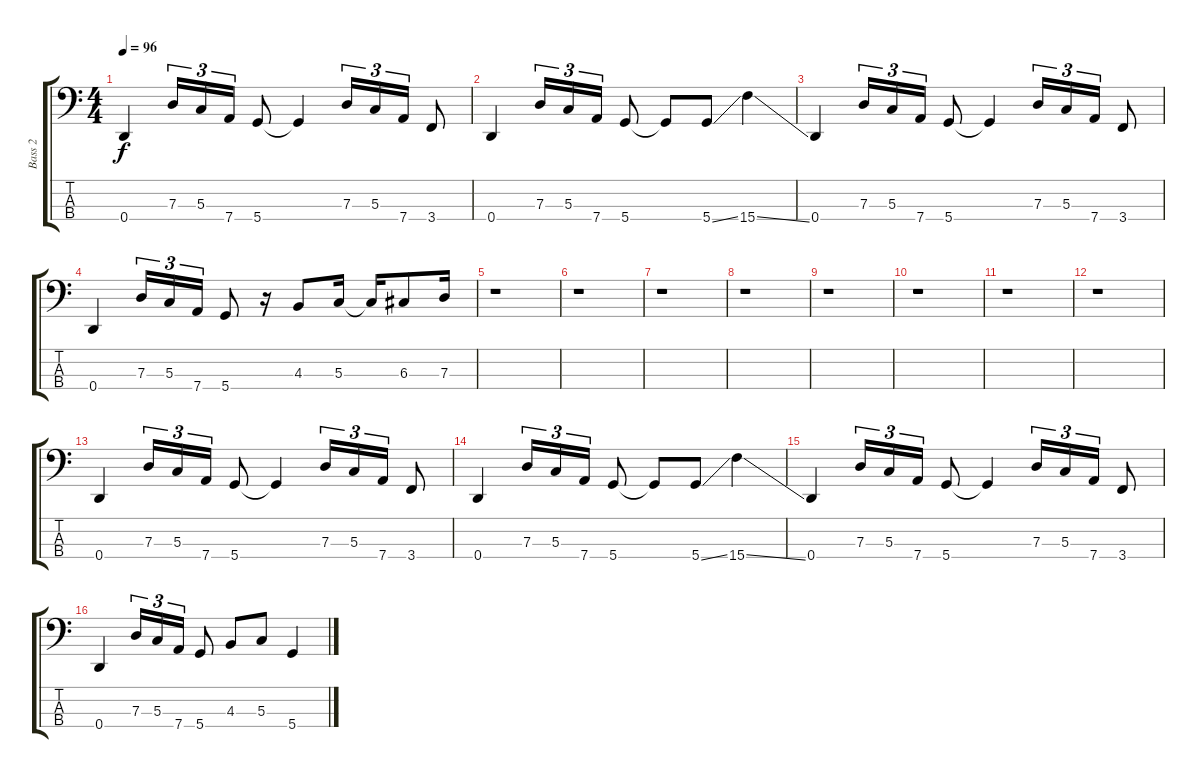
\track ("Bass 2" "Bass 2") {instrument electricbassfinger}
\staff {score tabs}
\tuning (F2 C2 G1 D1) {hide}
\ts (4 4)
\tempo 96
\clef f4
\ks c
0.4.4{dy f} 7.3.16{tu (3 2)} 5.3.16{tu (3 2)} 7.4.16{tu (3 2)} 5.4.8 5.4{t}.4 7.3.16{tu (3 2)} 5.3.16{tu (3 2)} 7.4.16{tu (3 2)} 3.4.8 |
0.4.4 7.3.16{tu (3 2)} 5.3.16{tu (3 2)} 7.4.16{tu (3 2)} 5.4.8 5.4{t}.8 5.4{ss}.8 15.4{ss}.4 |
0.4.4 7.3.16{tu (3 2)} 5.3.16{tu (3 2)} 7.4.16{tu (3 2)} 5.4.8 5.4{t}.4 7.3.16{tu (3 2)} 5.3.16{tu (3 2)} 7.4.16{tu (3 2)} 3.4.8 |
0.4.4 7.3.16{tu (3 2)} 5.3.16{tu (3 2)} 7.4.16{tu (3 2)} 5.4.8 r.16 4.3.8 5.3.16 5.3{t}.16 6.3.8 7.3.16 |
r.1 |
r.1 |
r.1 |
r.1 |
r.1 |
r.1 |
r.1 |
r.1 |
0.4.4 7.3.16{tu (3 2)} 5.3.16{tu (3 2)} 7.4.16{tu (3 2)} 5.4.8 5.4{t}.4 7.3.16{tu (3 2)} 5.3.16{tu (3 2)} 7.4.16{tu (3 2)} 3.4.8 |
0.4.4 7.3.16{tu (3 2)} 5.3.16{tu (3 2)} 7.4.16{tu (3 2)} 5.4.8 5.4{t}.8 5.4{ss}.8 15.4{ss}.4 |
0.4.4 7.3.16{tu (3 2)} 5.3.16{tu (3 2)} 7.4.16{tu (3 2)} 5.4.8 5.4{t}.4 7.3.16{tu (3 2)} 5.3.16{tu (3 2)} 7.4.16{tu (3 2)} 3.4.8 |
0.4.4 7.3.16{tu (3 2)} 5.3.16{tu (3 2)} 7.4.16{tu (3 2)} 5.4.8 4.3.8 5.3.8 5.4.4
